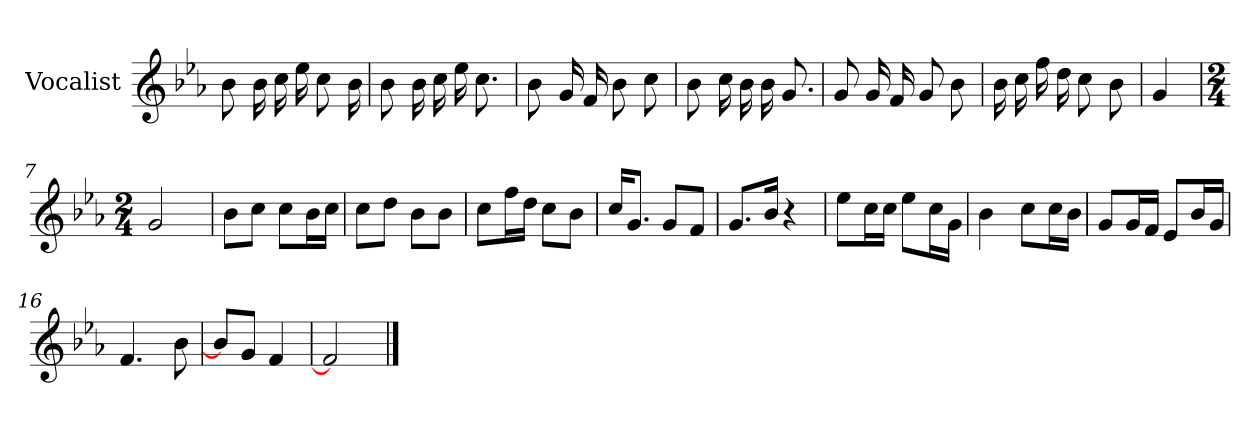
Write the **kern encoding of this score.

**kern
*part1
*staff1
*I"Vocalist
*k[b-e-a-]
*E-:
=
8b-
16b-
16cc
16ee-
8cc
16b-
=1
8b-
16b-
16cc
16ee-
8.cc
=2
8b-
16g
16f
8b-
8cc
=3
8b-
16cc
16b-
16b-
8.g
=4
8g
16g
16f
8g
8b-
=5
16b-
16cc
16ff
16dd
8cc
8b-
=6
4g
=7
*M2/4
2g
=8
8b-L
8ccJ
8ccL
16b-L
16ccJJ
=9
8ccL
8ddJ
8b-L
8b-J
=10
8ccL
16ffL
16ddJJ
8ccL
8b-J
=11
16ccKL
8.gJ
8gL
8fJ
=12
8.gL
16b-Jk
4r
=13
8ee-L
16ccL
16ccJJ
8ee-L
16ccL
16gJJ
=14
4b-
8ccL
16ccL
16b-JJ
=15
8gL
16gL
16fJJ
8e-L
16b-L
16gJJ
=16
4.f
8b-
=17
8b-L]
8gJ
4f
=18
2f]
==
*-
